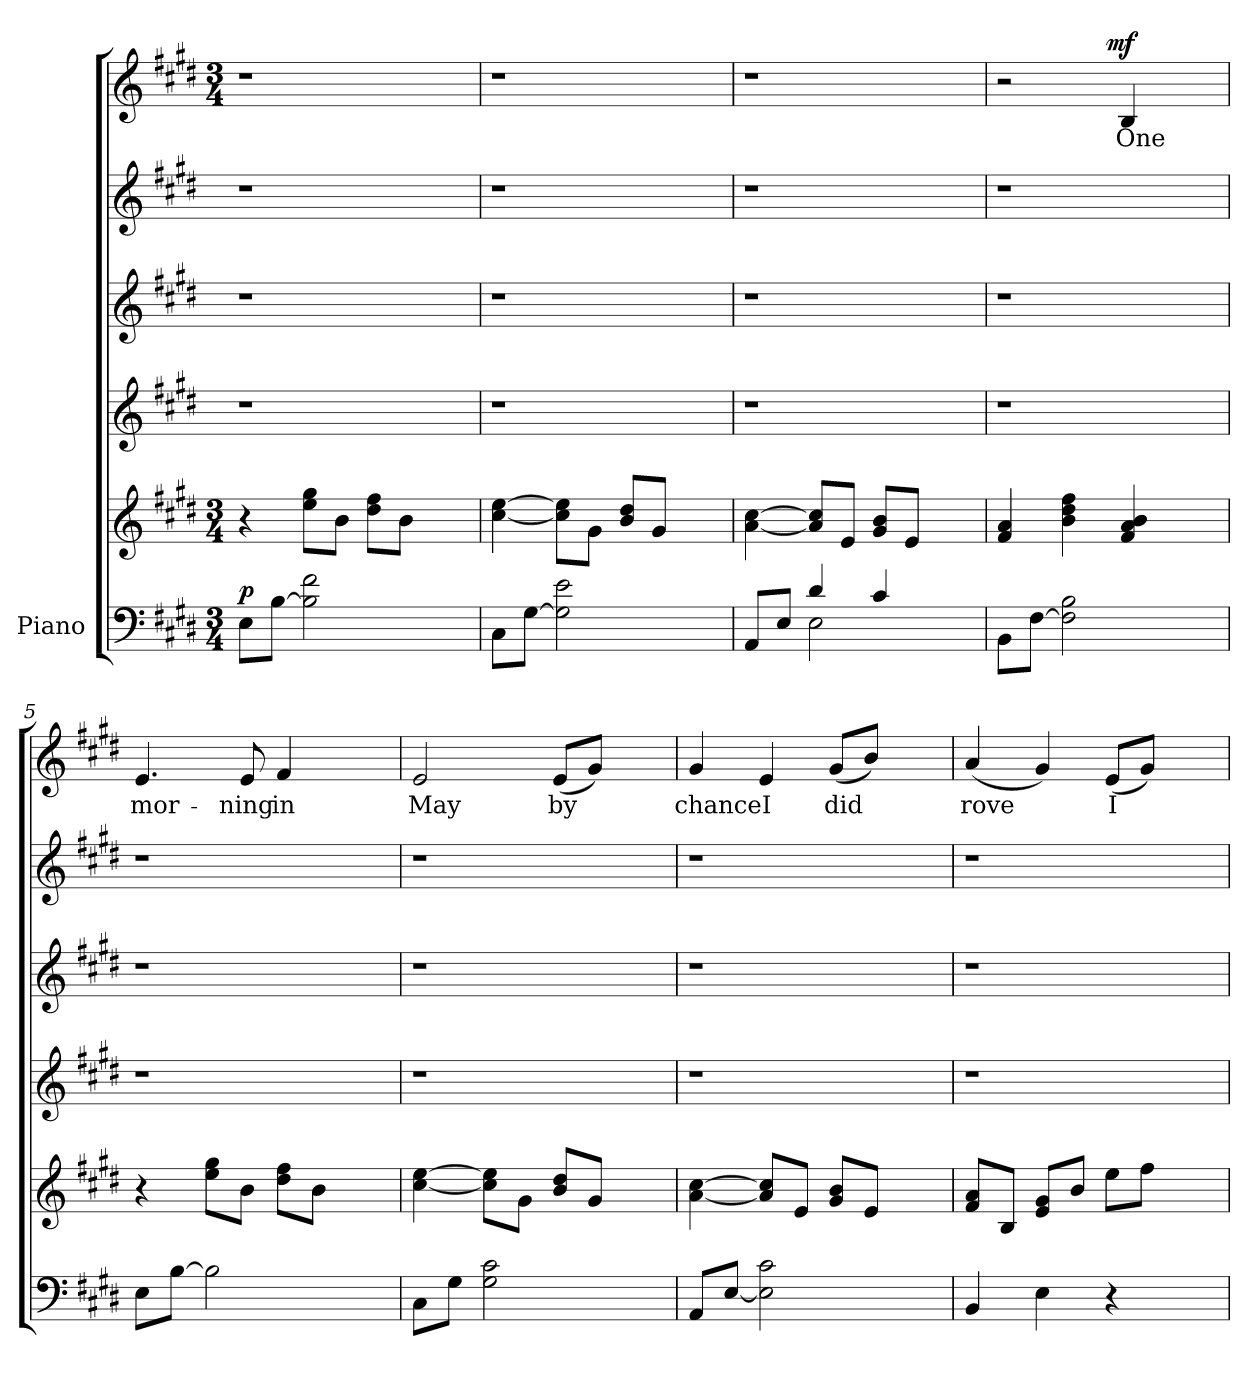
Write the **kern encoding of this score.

**kern	**kern	**dynam	**kern	**kern	**kern	**kern	**text	**dynam
*part5	*part5	*part5	*part4	*part3	*part2	*part1	*part1	*part1
*staff6	*staff5	*staff5/6	*staff4	*staff3	*staff2	*staff1	*staff1	*staff1
*I"Piano	*	*	*	*	*	*	*	*
*clefF4	*clefG2	*	*clefG2	*clefG2	*clefG2	*clefG2	*	*
*k[f#c#g#d#]	*k[f#c#g#d#]	*	*k[f#c#g#d#]	*k[f#c#g#d#]	*k[f#c#g#d#]	*k[f#c#g#d#]	*	*
*E:	*E:	*	*E:	*E:	*E:	*E:	*	*
*M3/4	*M3/4	*	*	*	*	*M3/4	*	*
=1	=1	=1	=1	=1	=1	=1	=1	=1
!	!	!LO:DY:a=2	!	!	!	!LO:N:vis=1	!	!
8E\L	4r	p	1r	1r	1r	2.r	.	.
[>8B\J	.	.	.	.	.	.	.	.
2B\] 2f#\	8ee\ 8gg#\L	.	.	.	.	.	.	.
.	8b\J	.	.	.	.	.	.	.
.	8dd#\ 8ff#\L	.	.	.	.	.	.	.
.	8b\J	.	.	.	.	.	.	.
4ryy	4ryy	.	.	.	.	4ryy	.	.
=2	=2	=2	=2	=2	=2	=2	=2	=2
!	!	!	!	!	!	!LO:N:vis=1	!	!
8C#\L	[<4cc#\ [>4ee\	.	1r	1r	1r	2.r	.	.
[>8G#\J	.	.	.	.	.	.	.	.
2G#\] 2e\	8cc#\] 8ee\]L	.	.	.	.	.	.	.
.	8g#\J	.	.	.	.	.	.	.
.	8b/ 8dd#/L	.	.	.	.	.	.	.
.	8g#/J	.	.	.	.	.	.	.
4ryy	4ryy	.	.	.	.	4ryy	.	.
=3	=3	=3	=3	=3	=3	=3	=3	=3
*^	*	*	*	*	*	*	*	*
!	!	!	!	!	!	!	!LO:N:vis=1	!	!
8AA/L	4ryy	[<4a\ [>4cc#\	.	1r	1r	1r	2.r	.	.
8E/J	.	.	.	.	.	.	.	.	.
4d#/	2E\	8a/] 8cc#/]L	.	.	.	.	.	.	.
.	.	8e/J	.	.	.	.	.	.	.
4c#/	.	8g#/ 8b/L	.	.	.	.	.	.	.
.	.	8e/J	.	.	.	.	.	.	.
4ryy	4ryy	4ryy	.	.	.	.	4ryy	.	.
*v	*v	*	*	*	*	*	*	*	*
=4	=4	=4	=4	=4	=4	=4	=4	=4
*	*	*	*	*	*	*^	*	*
8BB\L	4f#/ 4a/	.	1r	1r	1r	2r	4...ryy	.	.
[>8F#\J	.	.	.	.	.	.	.	.	.
2F#\] 2B\	4b\ 4dd#\ 4ff#\	.	.	.	.	.	.	.	.
!	!	!	!	!	!	!	!	!	!LO:DY:a
.	.	.	.	.	.	.	2ryy	.	mf
!	!	!	!	!	!	!	!	!LO:LY:b	!
.	4f#/ 4a/ 4b/	.	.	.	.	4B/	.	One	.
4ryy	4ryy	.	.	.	.	4ryy	.	.	.
.	.	.	.	.	.	.	32ryy	.	.
=5	=5	=5	=5	=5	=5	=5	=5	=5	=5
!	!	!	!	!	!	!	!	!LO:LY:b	!
*	*	*	*	*	*	*v	*v	*	*
8E\L	4r	.	1r	1r	1r	4.e/	mor-	.
[>8B\J	.	.	.	.	.	.	.	.
2B\]	8ee\ 8gg#\L	.	.	.	.	.	.	.
!	!	!	!	!	!	!	!LO:LY:b	!
.	8b\J	.	.	.	.	8e/	-ning	.
!	!	!	!	!	!	!	!LO:LY:b	!
.	8dd#\ 8ff#\L	.	.	.	.	4f#/	in	.
.	8b\J	.	.	.	.	.	.	.
4ryy	4ryy	.	.	.	.	4ryy	.	.
=6	=6	=6	=6	=6	=6	=6	=6	=6
!	!	!	!	!	!	!	!LO:LY:b	!
8C#\L	[<4cc#\ [>4ee\	.	1r	1r	1r	2e/	May	.
8G#\J	.	.	.	.	.	.	.	.
2G#\ 2c#\	8cc#\] 8ee\]L	.	.	.	.	.	.	.
.	8g#\J	.	.	.	.	.	.	.
!	!	!	!	!	!	!	!LO:LY:b	!
.	8b/ 8dd#/L	.	.	.	.	(<8e/L	by	.
.	8g#/J	.	.	.	.	8g#/J)	.	.
4ryy	4ryy	.	.	.	.	4ryy	.	.
!!LO:LB:g=z
=7	=7	=7	=7	=7	=7	=7	=7	=7
!	!	!	!	!	!	!	!LO:LY:b	!
8AA/L	[<4a\ [>4cc#\	.	1r	1r	1r	4g#/	chance	.
[<8E/J	.	.	.	.	.	.	.	.
!	!	!	!	!	!	!	!LO:LY:b	!
2E\] 2c#\	8a/] 8cc#/]L	.	.	.	.	4e/	I	.
.	8e/J	.	.	.	.	.	.	.
!	!	!	!	!	!	!	!LO:LY:b	!
.	8g#/ 8b/L	.	.	.	.	(8g#/L	did	.
.	8e/J	.	.	.	.	8b/J)	.	.
4ryy	4ryy	.	.	.	.	4ryy	.	.
=8	=8	=8	=8	=8	=8	=8	=8	=8
!	!	!	!	!	!	!	!LO:LY:b	!
4BB/	8f#/ 8a/L	.	1r	1r	1r	(<4a/	rove	.
.	8B/J	.	.	.	.	.	.	.
4E\	8e/ 8g#/L	.	.	.	.	4g#/)	.	.
.	8b/J	.	.	.	.	.	.	.
!	!	!	!	!	!	!	!LO:LY:b:rj	!
4r	8ee\L	.	.	.	.	(<8e/L	I	.
.	8ff#\J	.	.	.	.	8g#/J)	.	.
4ryy	4ryy	.	.	.	.	4ryy	.	.
=	=	=	=	=	=	=	=	=
*-	*-	*-	*-	*-	*-	*-	*-	*-
